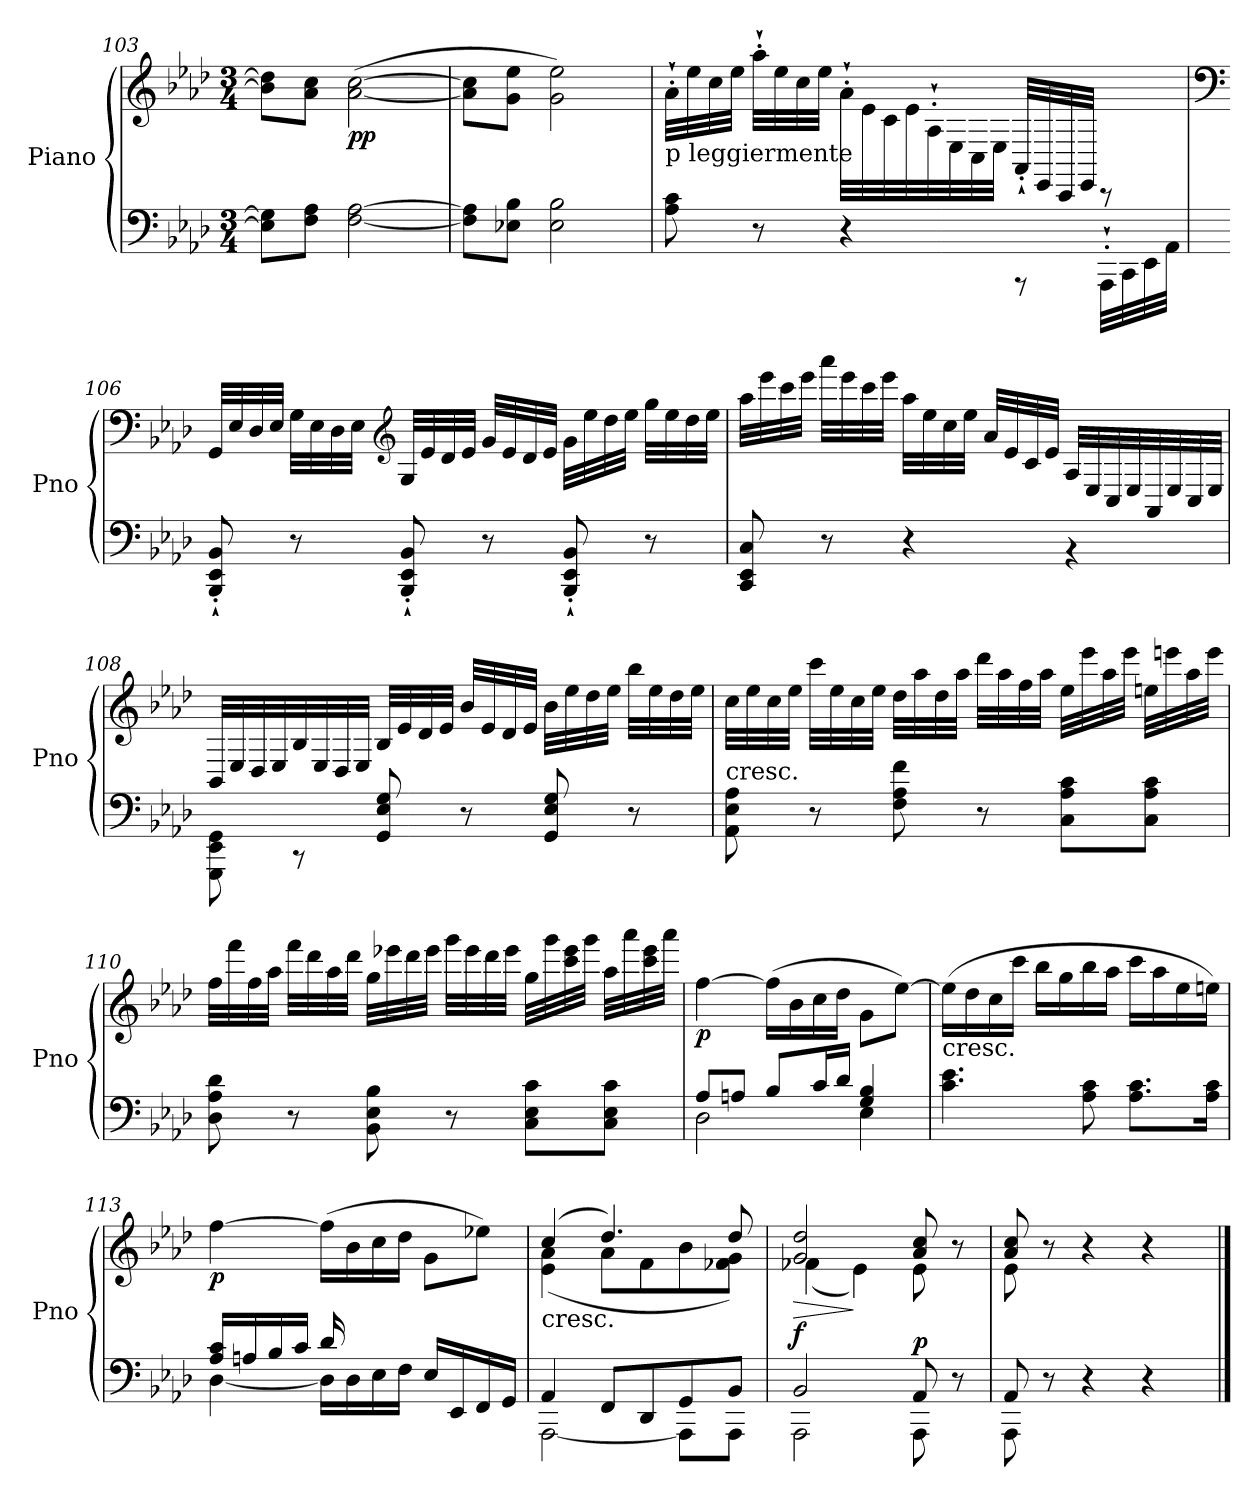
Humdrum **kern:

**kern	**kern	**dynam
*part1	*part1	*part1
*staff2	*staff1	*staff1/2
*I"Piano	*	*
*I'Pno	*	*
*clefF4	*clefG2	*
*k[b-e-a-d-]	*k[b-e-a-d-]	*
*A-:	*A-:	*
*M3/4	*M3/4	*
=103	=103	=103
8E\] 8G\]L	8b-\] 8dd-\]L	.
8F\ 8A-\J	8a-\ 8cc\J	.
!	!	!LO:DY:b
[2F\ [2A-\	(>[2a-\ [2cc\	pp
=104	=104	=104
8F\] 8A-\]L	8a-\] 8cc\]L	.
8E-X\ 8B-\J	8g\ 8ee-\J	.
2E-\ 2B-\	2g\ 2ee-\)	.
=105	=105	=105
!	!LO:TX:b:t=p leggiermente	!
8A-\ 8c\	32a-'`\LLL	.
.	32ee-\	.
.	32cc\	.
.	32ee-\JJJ	.
8r	32aa-'`\LLL	.
.	32ee-\	.
.	32cc\	.
.	32ee-\JJJ	.
4r	32a-'`\LLL	.
.	32e-\	.
.	32c\	.
.	32e-\	.
.	32A-'`\	.
.	32E-\	.
.	32C\	.
.	32E-\JJJ	.
8rAAA	32AA-'`/LLL	.
.	32EE-/	.
.	32CC/	.
.	32EE-/JJJ	.
32AAA-'`\LLL	8rCC	.
32CC\	.	.
32EE-\	.	.
32AA-\JJJ	.	.
=106	=106	=106
*	*clefF4	*
8BBB-/'` 8EE-/'` 8BB-/'`	32GG/LLL	.
.	32E-/	.
.	32D-/	.
.	32E-/JJJ	.
8r	32G\LLL	.
.	32E-\	.
.	32D-\	.
.	32E-\JJJ	.
*	*clefG2	*
8BBB-/'` 8EE-/'` 8BB-/'`	32G/LLL	.
.	32e-/	.
.	32d-/	.
.	32e-/JJJ	.
8r	32g/LLL	.
.	32e-/	.
.	32d-/	.
.	32e-/JJJ	.
8BBB-/'` 8EE-/'` 8BB-/'`	32g\LLL	.
.	32ee-\	.
.	32dd-\	.
.	32ee-\JJJ	.
8r	32gg\LLL	.
.	32ee-\	.
.	32dd-\	.
.	32ee-\JJJ	.
=107	=107	=107
8CC/ 8EE-/ 8C/	32aa-\LLL	.
.	32eee-\	.
.	32ccc\	.
.	32eee-\JJJ	.
8r	32aaa-\LLL	.
.	32eee-\	.
.	32ccc\	.
.	32eee-\JJJ	.
4r	32aa-\LLL	.
.	32ee-\	.
.	32cc\	.
.	32ee-\JJJ	.
.	32a-/LLL	.
.	32e-/	.
.	32c/	.
.	32e-/JJJ	.
4rBB	32A-/LLL	.
.	32E-/	.
.	32C/	.
.	32E-/	.
.	32AA-/	.
.	32E-/	.
.	32C/	.
.	32E-/JJJ	.
=108	=108	=108
8GGG\ 8EE-\ 8GG\	32BB-/LLL	.
.	32E-/	.
.	32D-/	.
.	32E-/	.
8rCC	32B-/	.
.	32E-/	.
.	32D-/	.
.	32E-/JJJ	.
8GG/ 8E-/ 8G/	32B-/LLL	.
.	32e-/	.
.	32d-/	.
.	32e-/JJJ	.
8r	32b-/LLL	.
.	32e-/	.
.	32d-/	.
.	32e-/JJJ	.
8GG/ 8E-/ 8G/	32b-\LLL	.
.	32ee-\	.
.	32dd-\	.
.	32ee-\JJJ	.
8r	32bb-\LLL	.
.	32ee-\	.
.	32dd-\	.
.	32ee-\JJJ	.
=109	=109	=109
!LO:TX:a:t=cresc.	!	!
8AA-\ 8E-\ 8A-\	32cc\LLL	.
.	32ee-\	.
.	32cc\	.
.	32ee-\JJJ	.
8r	32ccc\LLL	.
.	32ee-\	.
.	32cc\	.
.	32ee-\JJJ	.
8F\ 8A-\ 8f\	32dd-\LLL	.
.	32aa-\	.
.	32dd-\	.
.	32aa-\JJJ	.
8r	32ddd-\LLL	.
.	32aa-\	.
.	32ff\	.
.	32aa-\JJJ	.
8C\ 8A-\ 8c\L	32ee-\LLL	.
.	32eee-\	.
.	32aa-\	.
.	32eee-\JJJ	.
8C\ 8A-\ 8c\J	32een\LLL	.
.	32eeen\	.
.	32aa-\	.
.	32eee\JJJ	.
=110	=110	=110
8D-\ 8A-\ 8d-\	32ff\LLL	.
.	32fff\	.
.	32ff\	.
.	32aa-\JJJ	.
8r	32fff\LLL	.
.	32ddd-\	.
.	32aa-\	.
.	32ddd-\JJJ	.
8BB-\ 8E-\ 8B-\	32gg\LLL	.
.	32eee-X\	.
.	32ddd-\	.
.	32eee-\JJJ	.
8r	32ggg\LLL	.
.	32eee-\	.
.	32ddd-\	.
.	32eee-\JJJ	.
8C\ 8E-\ 8c\L	32gg\LLL	.
.	32ggg\	.
.	32ccc\ 32eee-\	.
.	32ggg\JJJ	.
8C\ 8E-\ 8c\J	32aa-\LLL	.
.	32aaa-\	.
.	32ccc\ 32eee-\	.
.	32aaa-\JJJ	.
=111	=111	=111
*^	*	*
!	!	!	!LO:DY:b
8A-/L	2D-\	[4ff\	p
8An/J	.	.	.
8B-/L	.	(>16ff\LL]	.
.	.	16b-\	.
16c/L	.	16cc\	.
16d-/JJ	.	16dd-\JJ	.
4G/ 4B-/	4E-\	8g\L	.
.	.	[8ee-\J)	.
*v	*v	*	*
=112	=112	=112
!	!LO:TX:b:t=cresc.	!
4.c\ 4.e-\	(>16ee-\LL]	.
.	16dd-\	.
.	16cc\	.
.	16ccc\JJ	.
.	16bb-\LL	.
.	16gg\	.
8A-\ 8c\	16bb-\	.
.	16aa-\JJ	.
8.A-\ 8.c\L	16ccc\LL	.
.	16aa-\	.
.	16ee-\	.
16A-\ 16c\Jk	16een\JJ)	.
=113	=113	=113
*^	*	*
!	!	!	!LO:DY:b
16A-/ 16c/LL	[4D-\	[4ff\	p
16An/	.	.	.
16B-/	.	.	.
16c/JJ	.	.	.
16d-/	16D-\LL]	(>16ff\LL]	.
8.ryy	16D-\	16b-\	.
.	16E-\	16cc\	.
.	16F\JJ	16dd-\JJ	.
16E-/LL	4ryy	8g\L	.
16EE-/	.	.	.
16FF/	.	8ee-X\J)	.
16GG/JJ	.	.	.
=114	=114	=114	=114
*	*	*^	*
!	!	!LO:TX:b:t=cresc.	!	!
4AA-/	[2AAA-\	(>4cc/	(<4e-\ 4a-\	.
8FF/L	.	4.dd-/)	8a-\L	.
8DD-/	.	.	8f\	.
8GG/	8AAA-\L]	.	8b-\	.
8BB-/J	8AAA-\J	8dd-/	8f-X\ 8g\J)	.
=115	=115	=115	=115	=115
!	!	!	!	!LO:HP:b
!	!	!	!	!LO:DY:n=1:a=2
2BB-/	2AAA-\	2g/ 2dd-/	(<4f-X\	> f
.	.	.	4e-\)	]
!	!	!	!	!LO:DY:n=2:a=2
8AA-/	8AAA-\	8a-/ 8cc/	8e-\	p
8r	8ryy	8r	8ryy	.
=116	=116	=116	=116	=116
8AA-/	8AAA-\	8a-/ 8cc/	8e-\	.
8r	2ryy	8r	2ryy	.
4r	.	4r	.	.
4r	.	4r	.	.
.	8ryy	.	8ryy	.
*v	*v	*	*	*
*	*v	*v	*
==	==	==
*-	*-	*-
